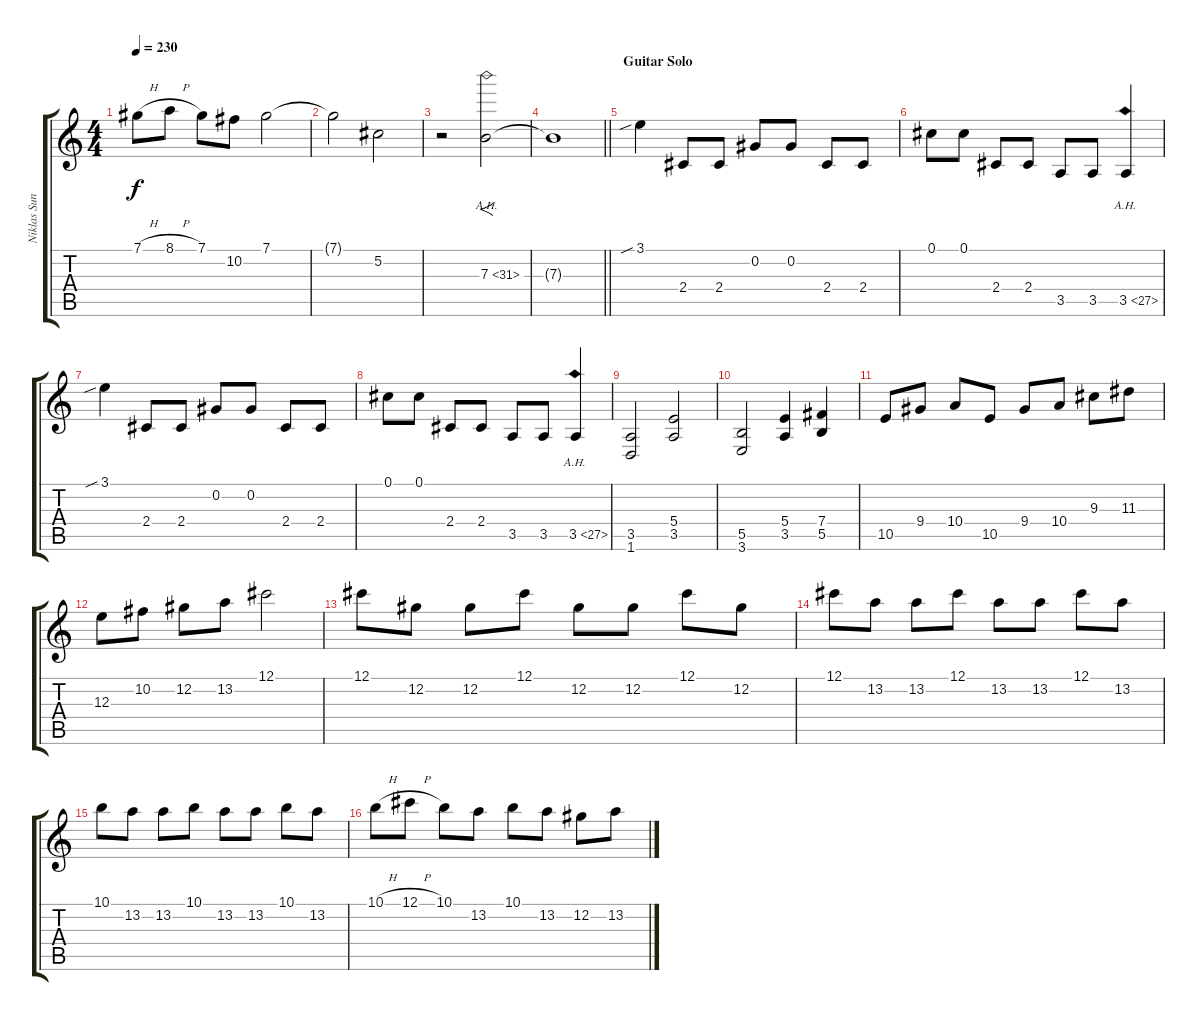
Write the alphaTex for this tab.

\track ("Niklas Sundin" "Niklas Sun") {instrument distortionguitar}
\staff {score tabs}
\tuning (Db4 Ab3 E3 B2 Gb2 Db2) {hide}
\ts (4 4)
\tempo 230
\clef g2
\ks c
7.1{h}.8{dy f} 8.1{h}.8 7.1.8 10.2.8 7.1.2 |
7.1{t}.2 5.2.2 |
r.2 7.3{ah 24}.2{f} |
\barLineRight lightlight
7.3{t}.1 |
\section ("" "Guitar Solo")
3.1{sib}.4 2.4.8 2.4.8 0.2.8 0.2.8 2.4.8 2.4.8 |
0.1.8 0.1.8 2.4.8 2.4.8 3.5.8 3.5.8 3.5{ah 24}.4 |
3.1{sib}.4 2.4.8 2.4.8 0.2.8 0.2.8 2.4.8 2.4.8 |
0.1.8 0.1.8 2.4.8 2.4.8 3.5.8 3.5.8 3.5{ah 24}.4 |
(3.5 1.6).2 (5.4 3.5).2 |
(5.5 3.6).2 (5.4 3.5).4 (7.4 5.5).4 |
10.5.8 9.4.8 10.4.8 10.5.8 9.4.8 10.4.8 9.3.8 11.3.8 |
12.3.8 10.2.8 12.2.8 13.2.8 12.1.2 |
12.1.8 12.2.8 12.2.8 12.1.8 12.2.8 12.2.8 12.1.8 12.2.8 |
12.1.8 13.2.8 13.2.8 12.1.8 13.2.8 13.2.8 12.1.8 13.2.8 |
10.1.8 13.2.8 13.2.8 10.1.8 13.2.8 13.2.8 10.1.8 13.2.8 |
10.1{h}.8 12.1{h}.8 10.1.8 13.2.8 10.1.8 13.2.8 12.2.8 13.2.8
